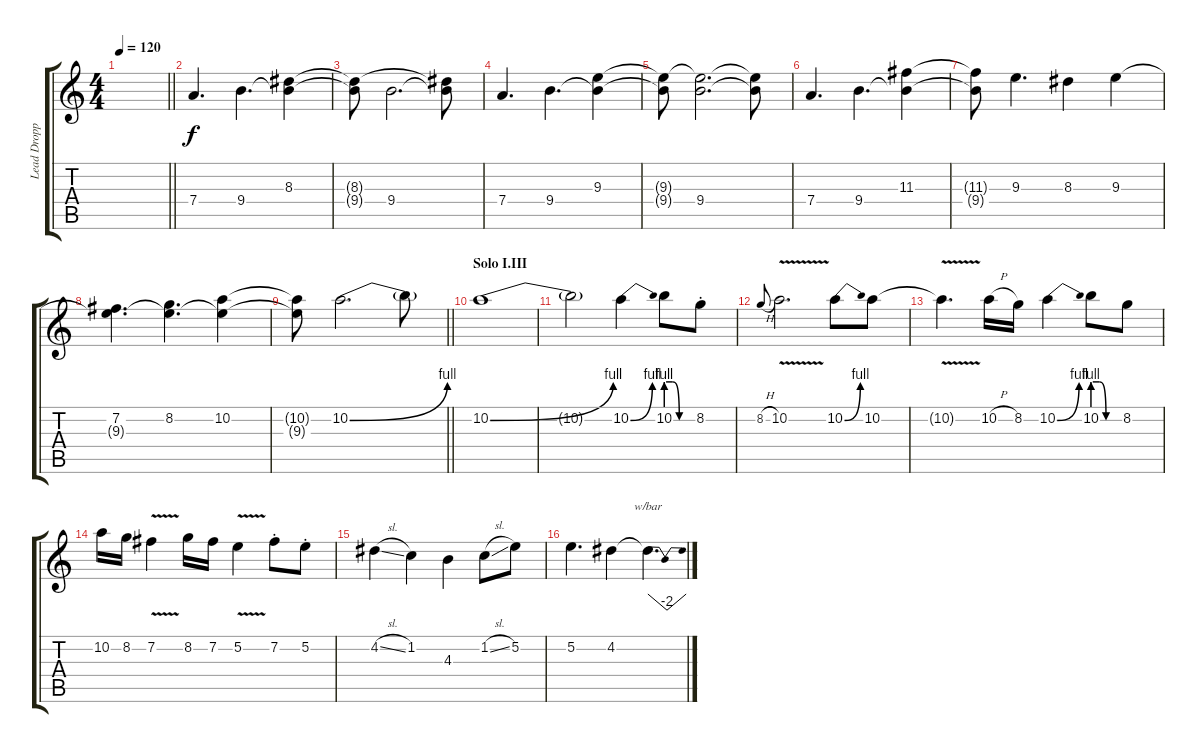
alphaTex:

\track ("Lead Dropped D " "Lead Dropp") {instrument distortionguitar}
\staff {score tabs}
\tuning (E4 B3 G3 D3 A2 D2) {hide}
\ts (4 4)
\tempo 120
\clef g2
\barLineRight lightlight
\ks c
|
7.4.4{d} 9.4.4{d} (8.3 9.4{t}).4 |
(8.3{t} 9.4{t}).8 9.4.2{d} (8.3{t} 9.4{t}).8 |
7.4.4{d} 9.4.4{d} (9.3 9.4{t}).4 |
(9.3{t} 9.4{t}).8 (9.3{t} 9.4).2{d} (9.3{t} 9.4{t}).8 |
7.4.4{d} 9.4.4{d} (11.3 9.4{t}).4 |
(11.3{t} 9.4{t}).8 9.3.4{d} 8.3.4 9.3.4 |
(7.2 9.3{t}).4{d} (8.2 9.3{t}).4{d} (10.2 9.3{t}).4 |
\barLineRight lightlight
(10.2{t} 9.3{t}).8 10.2{be (bend 0 0 60 4)}.2{d} 10.2{t}.8 |
\section ("" "Solo I.III")
10.2{be (bend 0 0 60 4)}.1 |
10.2{t}.2 10.2{be (bend 0 0 60 4)}.4 10.2{be (custom 0 4 15 4 30 0 60 0)}.8 8.2{st}.8 |
8.2{h}.8{gr onbeat} 10.2{v}.2{d} 10.2{be (bend 0 0 60 4)}.8 10.2.8 |
10.2{v t}.4{d} 10.2{h}.16 8.2.16 10.2{be (bend 0 0 60 4)}.4 10.2{be (custom 0 4 15 4 30 0 60 0)}.8 8.2.8 |
10.2.16 8.2.16 7.2{v}.4 8.2.16 7.2.16 5.2{v}.4 7.2{st}.8 5.2{st}.8 |
4.2{sl}.4 1.2.4 4.3.4 1.2{sl}.8 5.2.8 |
5.2.4{d} 4.2.4 4.2{t}.4{d tbe (dip default 0 0 30 -8 60 0)}
